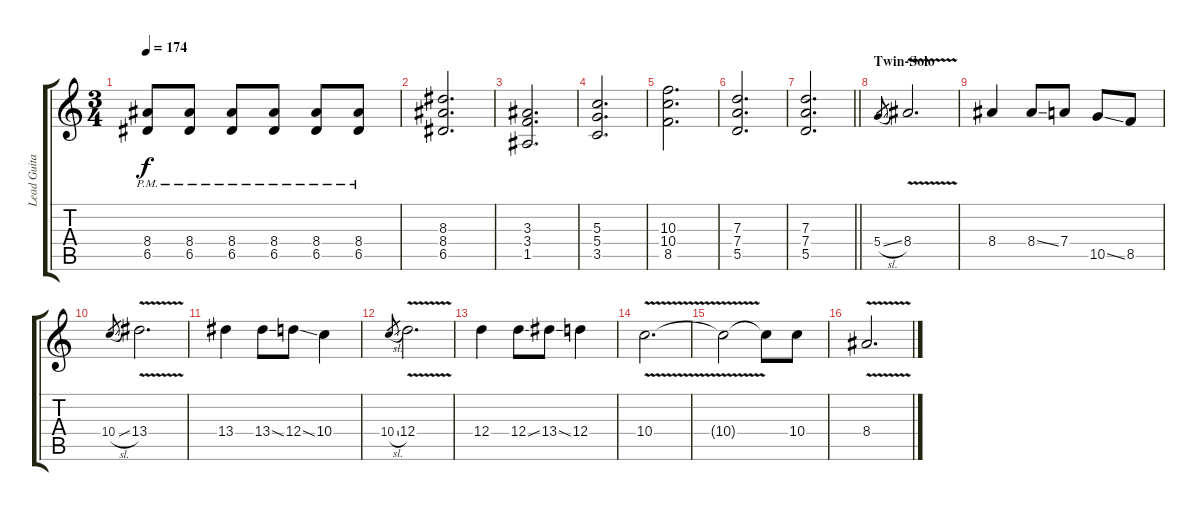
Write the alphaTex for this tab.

\track ("Lead Guitar/Rythm Guitar" "Lead Guita") {instrument distortionguitar}
\staff {score tabs}
\tuning (E4 B3 G3 D3 A2 E2) {hide}
\ts (3 4)
\tempo 174
\clef g2
\ks c
(8.4{pm} 6.5{pm}).8{dy f} (8.4{pm} 6.5{pm}).8 (8.4{pm} 6.5{pm}).8 (8.4{pm} 6.5{pm}).8 (8.4{pm} 6.5{pm}).8 (8.4{pm} 6.5{pm}).8 |
(8.3 8.4 6.5).2{d} |
(3.3 3.4 1.5).2{d} |
(5.3 5.4 3.5).2{d} |
(10.3 10.4 8.5).2{d} |
(7.3 7.4 5.5).2{d} |
\barLineRight lightlight
(7.3 7.4 5.5).2{d} |
\section ("" "Twin-Solo")
5.4{sl}.8{gr} 8.4{v}.2{d} |
8.4.4 8.4{ss}.8 7.4.8 10.5{ss}.8 8.5.8 |
10.4{sl}.8{gr} 13.4{v}.2{d} |
13.4.4 13.4{ss}.8 12.4{ss}.8 10.4.4 |
10.4{sl}.8{gr} 12.4{v}.2{d} |
12.4.4 12.4{ss}.8 13.4{ss}.8 12.4.4 |
10.4{v}.2{d} |
10.4{t}.2 10.4{t}.8 10.4.8 |
8.4{v}.2{d}
